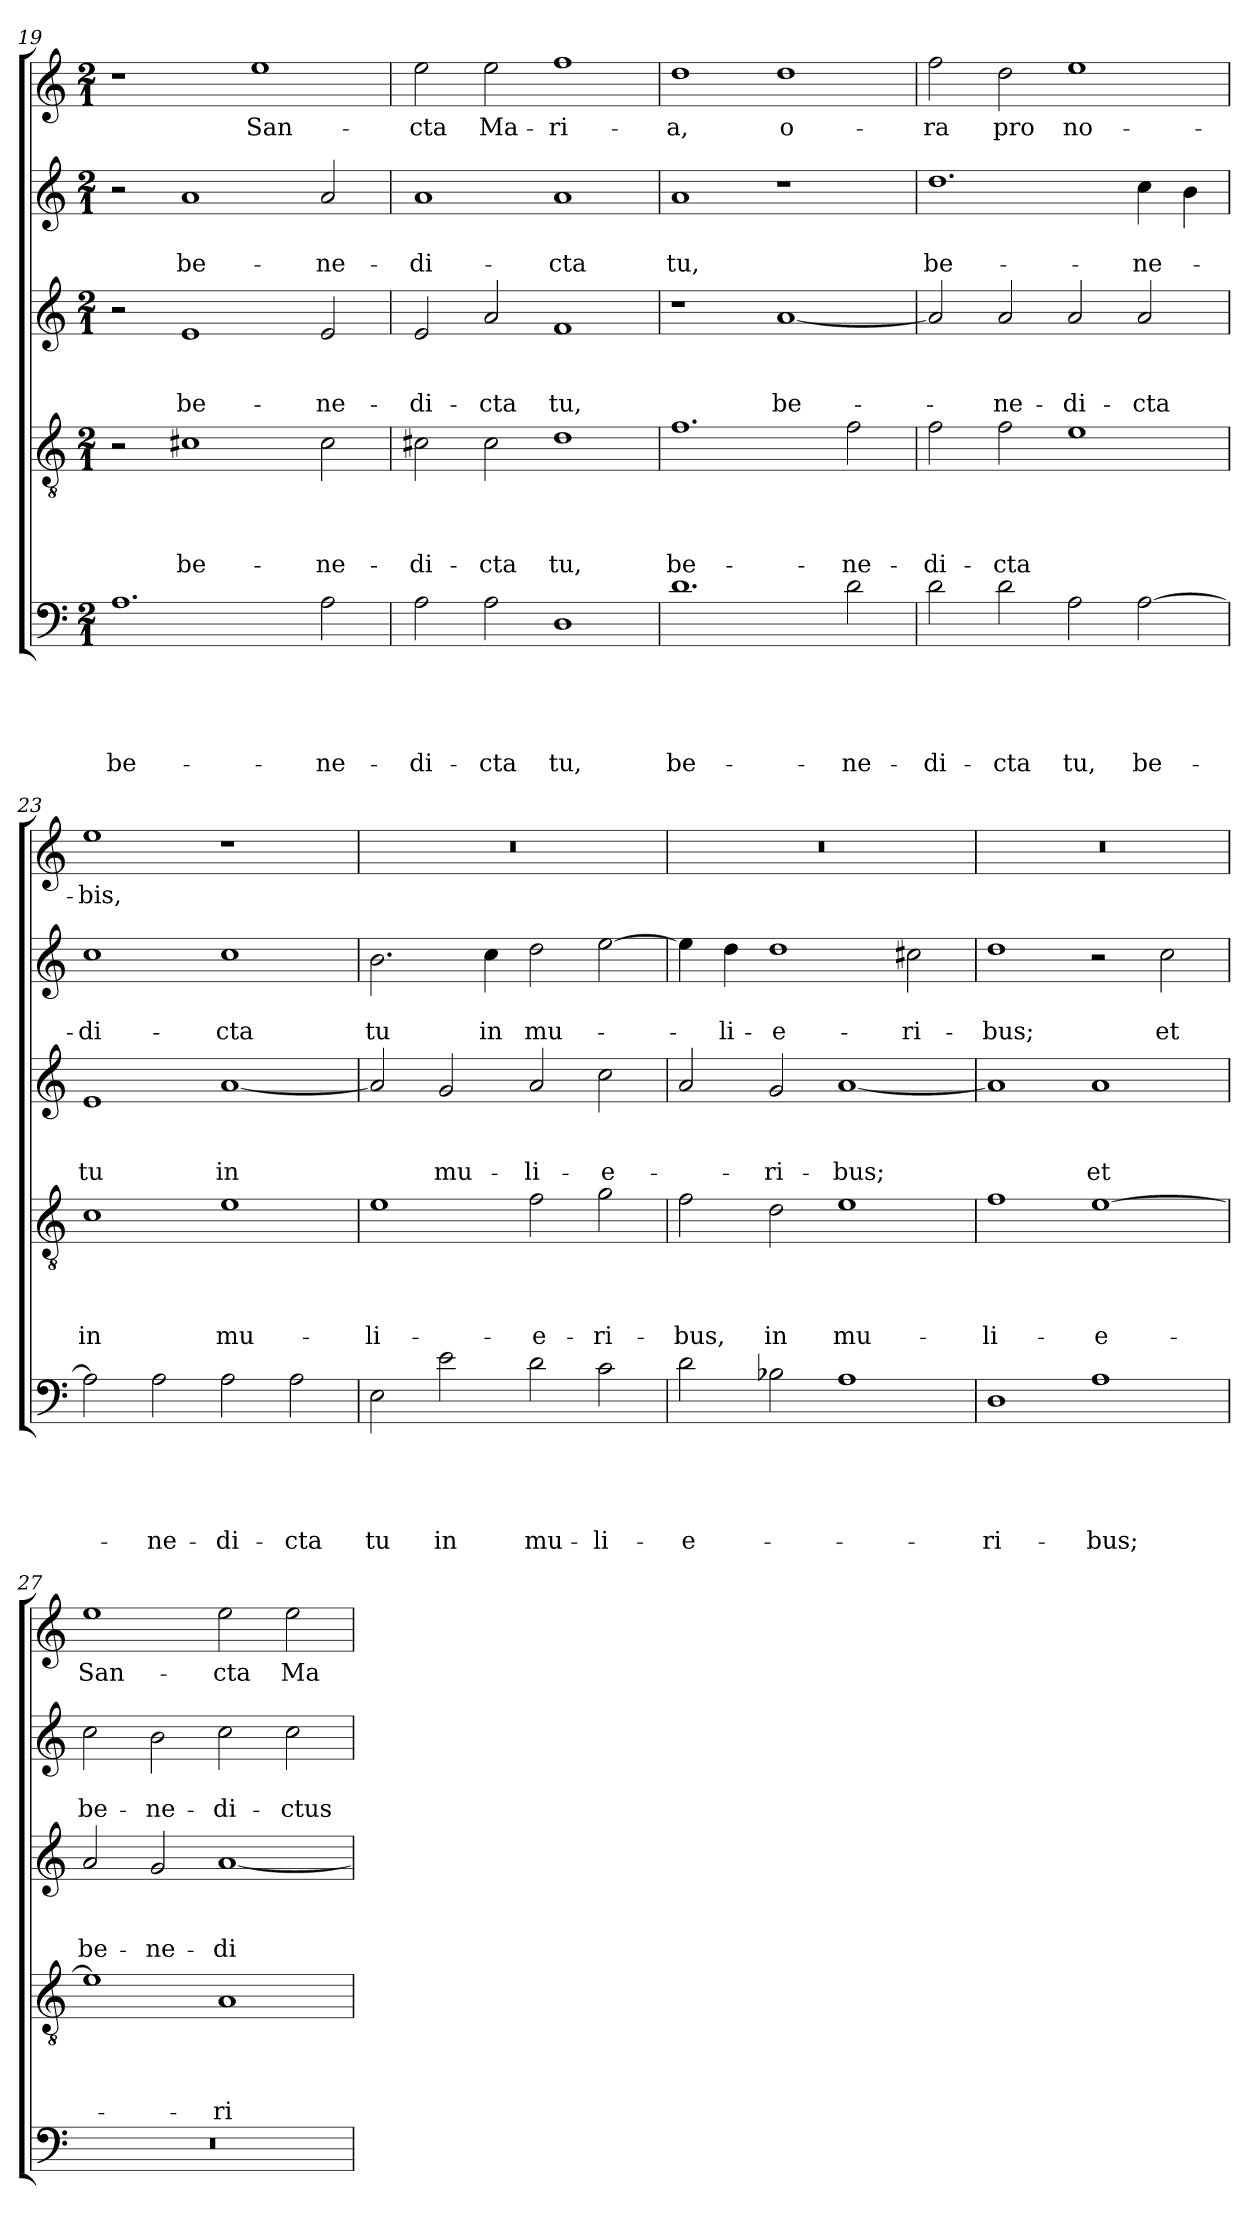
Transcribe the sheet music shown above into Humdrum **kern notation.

**kern	**text	**text	**text	**text	**text	**kern	**text	**text	**text	**text	**kern	**text	**text	**text	**kern	**text	**text	**kern	**text
*part5	*part5	*part5	*part5	*part5	*part5	*part4	*part4	*part4	*part4	*part4	*part3	*part3	*part3	*part3	*part2	*part2	*part2	*part1	*part1
*staff5	*staff5	*staff5	*staff5	*staff5	*staff5	*staff4	*staff4	*staff4	*staff4	*staff4	*staff3	*staff3	*staff3	*staff3	*staff2	*staff2	*staff2	*staff1	*staff1
*clefF4	*	*	*	*	*	*clefGv2	*	*	*	*	*clefG2	*	*	*	*clefG2	*	*	*clefG2	*
*k[]	*	*	*	*	*	*k[]	*	*	*	*	*k[]	*	*	*	*k[]	*	*	*k[]	*
*C:	*	*	*	*	*	*C:	*	*	*	*	*C:	*	*	*	*C:	*	*	*C:	*
*M2/1	*	*	*	*	*	*M2/1	*	*	*	*	*M2/1	*	*	*	*M2/1	*	*	*M2/1	*
=19	=19	=19	=19	=19	=19	=19	=19	=19	=19	=19	=19	=19	=19	=19	=19	=19	=19	=19	=19
!	!	!	!	!	!LO:LY:b	!	!	!	!	!	!	!	!	!	!	!	!	!	!
1.A	.	.	.	.	be-	2r	.	.	.	.	2r	.	.	.	2r	.	.	1r	.
!	!	!	!	!	!	!	!	!	!	!LO:LY:b	!	!	!	!LO:LY:b	!	!	!LO:LY:b	!	!
.	.	.	.	.	.	1c#X	.	.	.	be-	1e	.	.	be-	1a	.	be-	.	.
!	!	!	!	!	!	!	!	!	!	!	!	!	!	!	!	!	!	!	!LO:LY:b
.	.	.	.	.	.	.	.	.	.	.	.	.	.	.	.	.	.	1ee	San-
!	!	!	!	!	!LO:LY:b	!	!	!	!	!LO:LY:b	!	!	!	!LO:LY:b	!	!	!LO:LY:b	!	!
2A\	.	.	.	.	-ne-	2c#\	.	.	.	-ne-	2e/	.	.	-ne-	2a/	.	-ne-	.	.
=20	=20	=20	=20	=20	=20	=20	=20	=20	=20	=20	=20	=20	=20	=20	=20	=20	=20	=20	=20
!	!	!	!	!	!LO:LY:b	!	!	!	!	!LO:LY:b	!	!	!	!LO:LY:b	!	!	!LO:LY:b	!	!LO:LY:b
2A\	.	.	.	.	-di-	2c#X\	.	.	.	-di-	2e/	.	.	-di-	1a	.	-di-	2ee\	-cta
!	!	!	!	!	!LO:LY:b	!	!	!	!	!LO:LY:b	!	!	!	!LO:LY:b	!	!	!	!	!LO:LY:b
2A\	.	.	.	.	-cta	2c#\	.	.	.	-cta	2a/	.	.	-cta	.	.	.	2ee\	Ma-
!	!	!	!	!	!LO:LY:b	!	!	!	!	!LO:LY:b	!	!	!	!LO:LY:b	!	!	!LO:LY:b	!	!LO:LY:b
1D	.	.	.	.	tu,	1d	.	.	.	tu,	1f	.	.	tu,	1a	.	-cta	1ff	-ri-
=21	=21	=21	=21	=21	=21	=21	=21	=21	=21	=21	=21	=21	=21	=21	=21	=21	=21	=21	=21
!	!	!	!	!	!LO:LY:b	!	!	!	!	!LO:LY:b	!	!	!	!	!	!	!LO:LY:b	!	!LO:LY:b
1.d	.	.	.	.	be-	1.f	.	.	.	be-	1r	.	.	.	1a	.	tu,	1dd	-a,
!	!	!	!	!	!	!	!	!	!	!	!	!	!	!LO:LY:b	!	!	!	!	!LO:LY:b
.	.	.	.	.	.	.	.	.	.	.	[1a	.	.	be-	1r	.	.	1dd	o-
!	!	!	!	!	!LO:LY:b	!	!	!	!	!LO:LY:b	!	!	!	!	!	!	!	!	!
2d\	.	.	.	.	-ne-	2f\	.	.	.	-ne-	.	.	.	.	.	.	.	.	.
!!LO:PB:g=z
=22	=22	=22	=22	=22	=22	=22	=22	=22	=22	=22	=22	=22	=22	=22	=22	=22	=22	=22	=22
!	!	!	!	!	!LO:LY:b	!	!	!	!	!LO:LY:b	!	!	!	!	!	!	!LO:LY:b	!	!LO:LY:b
2d\	.	.	.	.	-di-	2f\	.	.	.	-di-	2a/]	.	.	.	1.dd	.	be-	2ff\	-ra
!	!	!	!	!	!LO:LY:b	!	!	!	!	!LO:LY:b	!	!	!	!LO:LY:b	!	!	!	!	!LO:LY:b
2d\	.	.	.	.	-cta	2f\	.	.	.	-cta	2a/	.	.	-ne-	.	.	.	2dd\	pro
!	!	!	!	!	!LO:LY:b	!	!	!	!	!	!	!	!	!LO:LY:b	!	!	!	!	!LO:LY:b
2A\	.	.	.	.	tu,	1e	.	.	.	.	2a/	.	.	-di-	.	.	.	1ee	no-
!	!	!	!	!	!LO:LY:b	!	!	!	!	!	!	!	!	!LO:LY:b	!	!	!LO:LY:b	!	!
[2A\	.	.	.	.	be-	.	.	.	.	.	2a/	.	.	-cta	4cc\	.	-ne-	.	.
.	.	.	.	.	.	.	.	.	.	.	.	.	.	.	4b\	.	.	.	.
=23	=23	=23	=23	=23	=23	=23	=23	=23	=23	=23	=23	=23	=23	=23	=23	=23	=23	=23	=23
!	!	!	!	!	!	!	!	!	!	!LO:LY:b	!	!	!	!LO:LY:b	!	!	!LO:LY:b	!	!LO:LY:b
2A\]	.	.	.	.	.	1c	.	.	.	in	1e	.	.	tu	1cc	.	-di-	1ee	-bis,
!	!	!	!	!	!LO:LY:b	!	!	!	!	!	!	!	!	!	!	!	!	!	!
2A\	.	.	.	.	-ne-	.	.	.	.	.	.	.	.	.	.	.	.	.	.
!	!	!	!	!	!LO:LY:b	!	!	!	!	!LO:LY:b	!	!	!	!LO:LY:b	!	!	!LO:LY:b	!	!
2A\	.	.	.	.	-di-	1e	.	.	.	mu-	[1a	.	.	in	1cc	.	-cta	1r	.
!	!	!	!	!	!LO:LY:b	!	!	!	!	!	!	!	!	!	!	!	!	!	!
2A\	.	.	.	.	-cta	.	.	.	.	.	.	.	.	.	.	.	.	.	.
=24	=24	=24	=24	=24	=24	=24	=24	=24	=24	=24	=24	=24	=24	=24	=24	=24	=24	=24	=24
!	!	!	!	!	!LO:LY:b	!	!	!	!	!LO:LY:b	!	!	!	!	!	!	!LO:LY:b	!	!
2E\	.	.	.	.	tu	1e	.	.	.	-li-	2a/]	.	.	.	2.b\	.	tu	0r	.
!	!	!	!	!	!LO:LY:b	!	!	!	!	!	!	!	!	!LO:LY:b	!	!	!	!	!
2e\	.	.	.	.	in	.	.	.	.	.	2g/	.	.	mu-	.	.	.	.	.
!	!	!	!	!	!	!	!	!	!	!	!	!	!	!	!	!	!LO:LY:b	!	!
.	.	.	.	.	.	.	.	.	.	.	.	.	.	.	4cc\	.	in	.	.
!	!	!	!	!	!LO:LY:b	!	!	!	!	!LO:LY:b	!	!	!	!LO:LY:b	!	!	!LO:LY:b	!	!
2d\	.	.	.	.	mu-	2f\	.	.	.	-e-	2a/	.	.	-li-	2dd\	.	mu-	.	.
!	!	!	!	!	!LO:LY:b	!	!	!	!	!LO:LY:b	!	!	!	!LO:LY:b	!	!	!	!	!
2c\	.	.	.	.	-li-	2g\	.	.	.	-ri-	2cc\	.	.	-e-	[2ee\	.	.	.	.
=25	=25	=25	=25	=25	=25	=25	=25	=25	=25	=25	=25	=25	=25	=25	=25	=25	=25	=25	=25
!	!	!	!	!	!LO:LY:b	!	!	!	!	!LO:LY:b	!	!	!	!	!	!	!	!	!
2d\	.	.	.	.	-e-	2f\	.	.	.	-bus,	2a/	.	.	.	4ee\]	.	.	0r	.
!	!	!	!	!	!	!	!	!	!	!	!	!	!	!	!	!	!LO:LY:b	!	!
.	.	.	.	.	.	.	.	.	.	.	.	.	.	.	4dd\	.	-li-	.	.
!	!	!	!	!	!	!	!	!	!	!LO:LY:b	!	!	!	!LO:LY:b	!	!	!LO:LY:b	!	!
2B-X\	.	.	.	.	.	2d\	.	.	.	in	2g/	.	.	-ri-	1dd	.	-e-	.	.
!	!	!	!	!	!	!	!	!	!	!LO:LY:b	!	!	!	!LO:LY:b	!	!	!	!	!
1A	.	.	.	.	.	1e	.	.	.	mu-	[1a	.	.	-bus;	.	.	.	.	.
!	!	!	!	!	!	!	!	!	!	!	!	!	!	!	!	!	!LO:LY:b	!	!
.	.	.	.	.	.	.	.	.	.	.	.	.	.	.	2cc#X\	.	-ri-	.	.
=26	=26	=26	=26	=26	=26	=26	=26	=26	=26	=26	=26	=26	=26	=26	=26	=26	=26	=26	=26
!	!	!	!	!	!LO:LY:b	!	!	!	!	!LO:LY:b	!	!	!	!	!	!	!LO:LY:b	!	!
1D	.	.	.	.	-ri-	1f	.	.	.	-li-	1a]	.	.	.	1dd	.	-bus;	0r	.
!	!	!	!	!	!LO:LY:b	!	!	!	!	!LO:LY:b	!	!	!	!LO:LY:b	!	!	!	!	!
1A	.	.	.	.	-bus;	[1e	.	.	.	-e-	1a	.	.	et	2r	.	.	.	.
!	!	!	!	!	!	!	!	!	!	!	!	!	!	!	!	!	!LO:LY:b	!	!
.	.	.	.	.	.	.	.	.	.	.	.	.	.	.	2cc\	.	et	.	.
=27	=27	=27	=27	=27	=27	=27	=27	=27	=27	=27	=27	=27	=27	=27	=27	=27	=27	=27	=27
!	!	!	!	!	!	!	!	!	!	!	!	!	!	!LO:LY:b	!	!	!LO:LY:b	!	!LO:LY:b
0r	.	.	.	.	.	1e]	.	.	.	.	2a/	.	.	be-	2cc\	.	be-	1ee	San-
!	!	!	!	!	!	!	!	!	!	!	!	!	!	!LO:LY:b	!	!	!LO:LY:b	!	!
.	.	.	.	.	.	.	.	.	.	.	2g/	.	.	-ne-	2b\	.	-ne-	.	.
!	!	!	!	!	!	!	!	!	!	!LO:LY:b	!	!	!	!LO:LY:b	!	!	!LO:LY:b	!	!LO:LY:b
.	.	.	.	.	.	1A	.	.	.	-ri-	[1a	.	.	-di-	2cc\	.	-di-	2ee\	-cta
!	!	!	!	!	!	!	!	!	!	!	!	!	!	!	!	!	!LO:LY:b	!	!LO:LY:b
.	.	.	.	.	.	.	.	.	.	.	.	.	.	.	2cc\	.	-ctus	2ee\	Ma-
=	=	=	=	=	=	=	=	=	=	=	=	=	=	=	=	=	=	=	=
*-	*-	*-	*-	*-	*-	*-	*-	*-	*-	*-	*-	*-	*-	*-	*-	*-	*-	*-	*-
